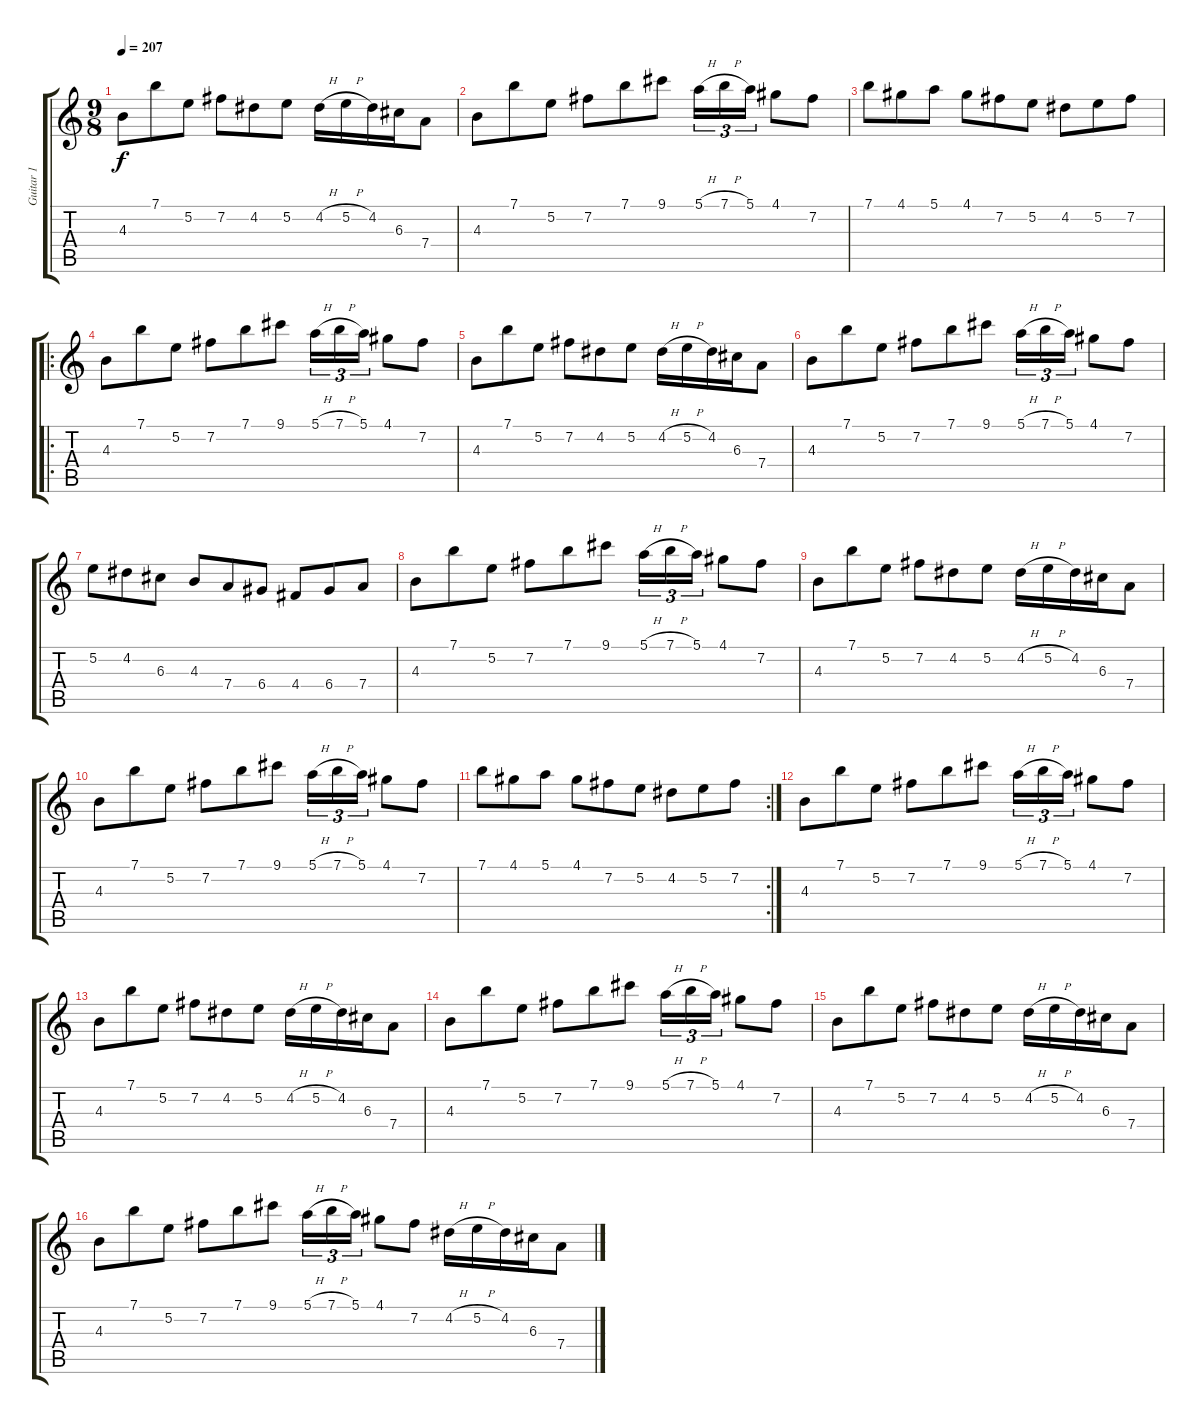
\track ("Guitar 1" "Guitar 1") {instrument distortionguitar}
\staff {score tabs}
\tuning (E4 B3 G3 D3 A2 E2) {hide}
\ts (9 8)
\tempo 207
\clef g2
\ks c
4.3.8{dy f} 7.1.8 5.2.8 7.2.8 4.2.8 5.2.8 4.2{h}.16 5.2{h}.16 4.2.16 6.3.16 7.4.8 |
4.3.8 7.1.8 5.2.8 7.2.8 7.1.8 9.1.8 5.1{h}.16{tu (3 2)} 7.1{h}.16{tu (3 2)} 5.1.16{tu (3 2)} 4.1.8 7.2.8 |
7.1.8 4.1.8 5.1.8 4.1.8 7.2.8 5.2.8 4.2.8 5.2.8 7.2.8 |
\ro
4.3.8 7.1.8 5.2.8 7.2.8 7.1.8 9.1.8 5.1{h}.16{tu (3 2)} 7.1{h}.16{tu (3 2)} 5.1.16{tu (3 2)} 4.1.8 7.2.8 |
4.3.8 7.1.8 5.2.8 7.2.8 4.2.8 5.2.8 4.2{h}.16 5.2{h}.16 4.2.16 6.3.16 7.4.8 |
4.3.8 7.1.8 5.2.8 7.2.8 7.1.8 9.1.8 5.1{h}.16{tu (3 2)} 7.1{h}.16{tu (3 2)} 5.1.16{tu (3 2)} 4.1.8 7.2.8 |
5.2.8 4.2.8 6.3.8 4.3.8 7.4.8 6.4.8 4.4.8 6.4.8 7.4.8 |
4.3.8 7.1.8 5.2.8 7.2.8 7.1.8 9.1.8 5.1{h}.16{tu (3 2)} 7.1{h}.16{tu (3 2)} 5.1.16{tu (3 2)} 4.1.8 7.2.8 |
4.3.8 7.1.8 5.2.8 7.2.8 4.2.8 5.2.8 4.2{h}.16 5.2{h}.16 4.2.16 6.3.16 7.4.8 |
4.3.8 7.1.8 5.2.8 7.2.8 7.1.8 9.1.8 5.1{h}.16{tu (3 2)} 7.1{h}.16{tu (3 2)} 5.1.16{tu (3 2)} 4.1.8 7.2.8 |
\rc 2
7.1.8 4.1.8 5.1.8 4.1.8 7.2.8 5.2.8 4.2.8 5.2.8 7.2.8 |
4.3.8 7.1.8 5.2.8 7.2.8 7.1.8 9.1.8 5.1{h}.16{tu (3 2)} 7.1{h}.16{tu (3 2)} 5.1.16{tu (3 2)} 4.1.8 7.2.8 |
4.3.8 7.1.8 5.2.8 7.2.8 4.2.8 5.2.8 4.2{h}.16 5.2{h}.16 4.2.16 6.3.16 7.4.8 |
4.3.8 7.1.8 5.2.8 7.2.8 7.1.8 9.1.8 5.1{h}.16{tu (3 2)} 7.1{h}.16{tu (3 2)} 5.1.16{tu (3 2)} 4.1.8 7.2.8 |
4.3.8 7.1.8 5.2.8 7.2.8 4.2.8 5.2.8 4.2{h}.16 5.2{h}.16 4.2.16 6.3.16 7.4.8 |
4.3.8 7.1.8 5.2.8 7.2.8 7.1.8 9.1.8 5.1{h}.16{tu (3 2)} 7.1{h}.16{tu (3 2)} 5.1.16{tu (3 2)} 4.1.8 7.2.8 4.2{h}.16 5.2{h}.16 4.2.16 6.3.16 7.4.8
